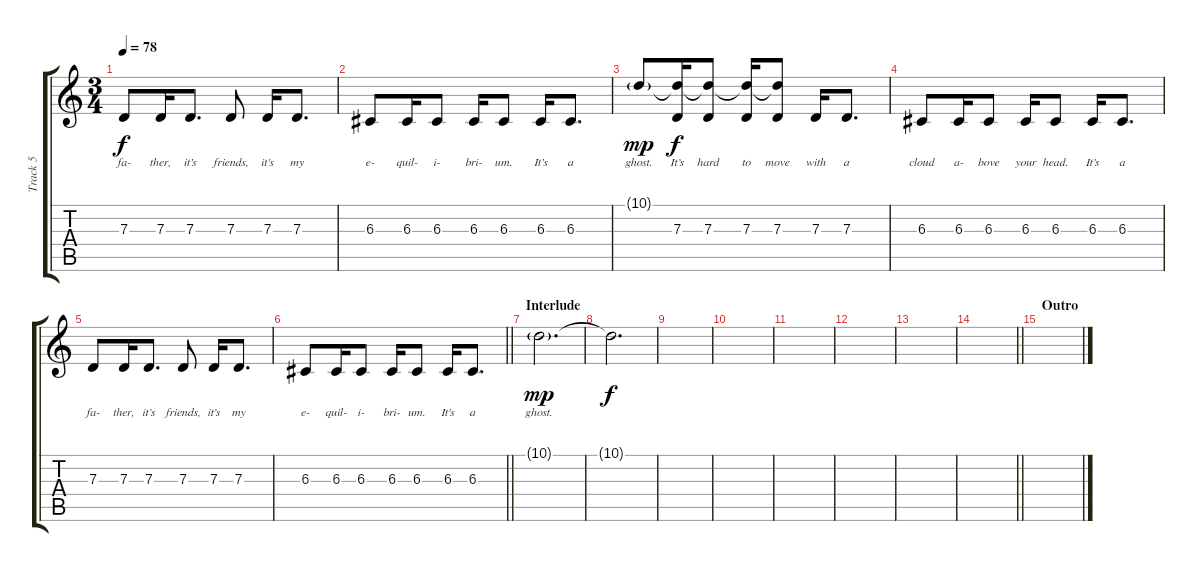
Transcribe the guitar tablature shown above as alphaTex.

\track ("Track 5" "Track 5") {instrument clarinet}
\staff {score tabs}
\tuning (E4 B3 G3 D3 A2 E2) {hide}
\ts (3 4)
\tempo 78
\clef g2
\ks c
7.3.8{lyrics (0 "fa-") lyrics (1 "") lyrics (2 "") lyrics (3 "") lyrics (4 "") dy f} 7.3.16{lyrics (0 "ther,") lyrics (1 "") lyrics (2 "") lyrics (3 "") lyrics (4 "")} 7.3.8{d lyrics (0 "it’s") lyrics (1 "") lyrics (2 "") lyrics (3 "") lyrics (4 "")} 7.3.8{lyrics (0 "friends,") lyrics (1 "") lyrics (2 "") lyrics (3 "") lyrics (4 "")} 7.3.16{lyrics (0 "it’s") lyrics (1 "") lyrics (2 "") lyrics (3 "") lyrics (4 "")} 7.3.8{d lyrics (0 "my") lyrics (1 "") lyrics (2 "") lyrics (3 "") lyrics (4 "")} |
6.3.8{lyrics (0 "e-") lyrics (1 "") lyrics (2 "") lyrics (3 "") lyrics (4 "")} 6.3.16{lyrics (0 "quil-") lyrics (1 "") lyrics (2 "") lyrics (3 "") lyrics (4 "")} 6.3.8{lyrics (0 "i-") lyrics (1 "") lyrics (2 "") lyrics (3 "") lyrics (4 "")} 6.3.16{lyrics (0 "bri-") lyrics (1 "") lyrics (2 "") lyrics (3 "") lyrics (4 "")} 6.3.8{lyrics (0 "um.") lyrics (1 "") lyrics (2 "") lyrics (3 "") lyrics (4 "")} 6.3.16{lyrics (0 "It’s") lyrics (1 "") lyrics (2 "") lyrics (3 "") lyrics (4 "")} 6.3.8{d lyrics (0 "a") lyrics (1 "") lyrics (2 "") lyrics (3 "") lyrics (4 "")} |
10.1{g}.8{lyrics (0 "ghost.") lyrics (1 "") lyrics (2 "") lyrics (3 "") lyrics (4 "") dy mp} (10.1{t} 7.3).16{lyrics (0 "It’s") lyrics (1 "") lyrics (2 "") lyrics (3 "") lyrics (4 "") dy f} (10.1{t} 7.3).8{lyrics (0 "hard") lyrics (1 "") lyrics (2 "") lyrics (3 "") lyrics (4 "")} (10.1{t} 7.3).16{lyrics (0 "to") lyrics (1 "") lyrics (2 "") lyrics (3 "") lyrics (4 "")} (10.1{t} 7.3).8{lyrics (0 "move") lyrics (1 "") lyrics (2 "") lyrics (3 "") lyrics (4 "")} 7.3.16{lyrics (0 "with") lyrics (1 "") lyrics (2 "") lyrics (3 "") lyrics (4 "")} 7.3.8{d lyrics (0 "a") lyrics (1 "") lyrics (2 "") lyrics (3 "") lyrics (4 "")} |
6.3.8{lyrics (0 "cloud") lyrics (1 "") lyrics (2 "") lyrics (3 "") lyrics (4 "")} 6.3.16{lyrics (0 "a-") lyrics (1 "") lyrics (2 "") lyrics (3 "") lyrics (4 "")} 6.3.8{lyrics (0 "bove") lyrics (1 "") lyrics (2 "") lyrics (3 "") lyrics (4 "")} 6.3.16{lyrics (0 "your") lyrics (1 "") lyrics (2 "") lyrics (3 "") lyrics (4 "")} 6.3.8{lyrics (0 "head.") lyrics (1 "") lyrics (2 "") lyrics (3 "") lyrics (4 "")} 6.3.16{lyrics (0 "It’s") lyrics (1 "") lyrics (2 "") lyrics (3 "") lyrics (4 "")} 6.3.8{d lyrics (0 "a") lyrics (1 "") lyrics (2 "") lyrics (3 "") lyrics (4 "")} |
7.3.8{lyrics (0 "fa-") lyrics (1 "") lyrics (2 "") lyrics (3 "") lyrics (4 "")} 7.3.16{lyrics (0 "ther,") lyrics (1 "") lyrics (2 "") lyrics (3 "") lyrics (4 "")} 7.3.8{d lyrics (0 "it’s") lyrics (1 "") lyrics (2 "") lyrics (3 "") lyrics (4 "")} 7.3.8{lyrics (0 "friends,") lyrics (1 "") lyrics (2 "") lyrics (3 "") lyrics (4 "")} 7.3.16{lyrics (0 "it’s") lyrics (1 "") lyrics (2 "") lyrics (3 "") lyrics (4 "")} 7.3.8{d lyrics (0 "my") lyrics (1 "") lyrics (2 "") lyrics (3 "") lyrics (4 "")} |
\barLineRight lightlight
6.3.8{lyrics (0 "e-") lyrics (1 "") lyrics (2 "") lyrics (3 "") lyrics (4 "")} 6.3.16{lyrics (0 "quil-") lyrics (1 "") lyrics (2 "") lyrics (3 "") lyrics (4 "")} 6.3.8{lyrics (0 "i-") lyrics (1 "") lyrics (2 "") lyrics (3 "") lyrics (4 "")} 6.3.16{lyrics (0 "bri-") lyrics (1 "") lyrics (2 "") lyrics (3 "") lyrics (4 "")} 6.3.8{lyrics (0 "um.") lyrics (1 "") lyrics (2 "") lyrics (3 "") lyrics (4 "")} 6.3.16{lyrics (0 "It's") lyrics (1 "") lyrics (2 "") lyrics (3 "") lyrics (4 "")} 6.3.8{d lyrics (0 "a") lyrics (1 "") lyrics (2 "") lyrics (3 "") lyrics (4 "")} |
\section ("" "Interlude")
10.1{g}.2{d lyrics (0 "ghost.") lyrics (1 "") lyrics (2 "") lyrics (3 "") lyrics (4 "") dy mp} |
10.1{t}.2{d dy f} |
|
|
|
|
|
\barLineRight lightlight
|
\section ("" "Outro")
